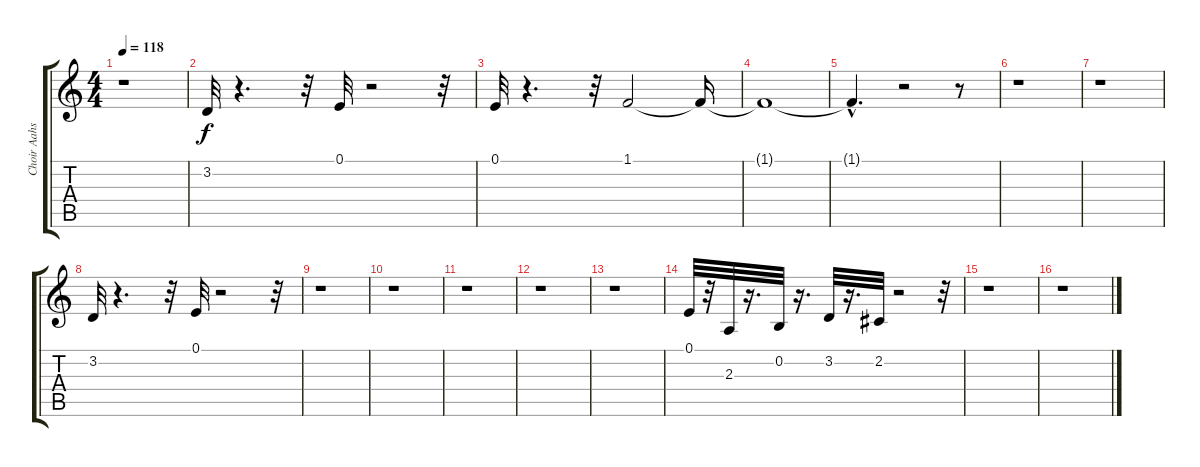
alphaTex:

\track ("Choir Aahs" "Choir Aahs") {instrument choiraahs}
\staff {score tabs}
\tuning (E4 B3 G3 D3 A2 E2) {hide}
\ts (4 4)
\tempo 118
\clef g2
\ks c
r.1{dy f} |
3.2.32 r.4{d} r.32 0.1.32 r.2 r.32 |
0.1.32 r.4{d} r.32 1.1.2 1.1{t}.16 |
1.1{t}.1 |
1.1{hac t}.4{d} r.2 r.8 |
r.1 |
r.1 |
3.2.32 r.4{d} r.32 0.1.32 r.2 r.32 |
r.1 |
r.1 |
r.1 |
r.1 |
r.1 |
0.1.32 r.32 2.3.32 r.16{d} 0.2.32 r.16{d} 3.2.32 r.16{d} 2.2.32 r.2 r.32 |
r.1 |
r.1
